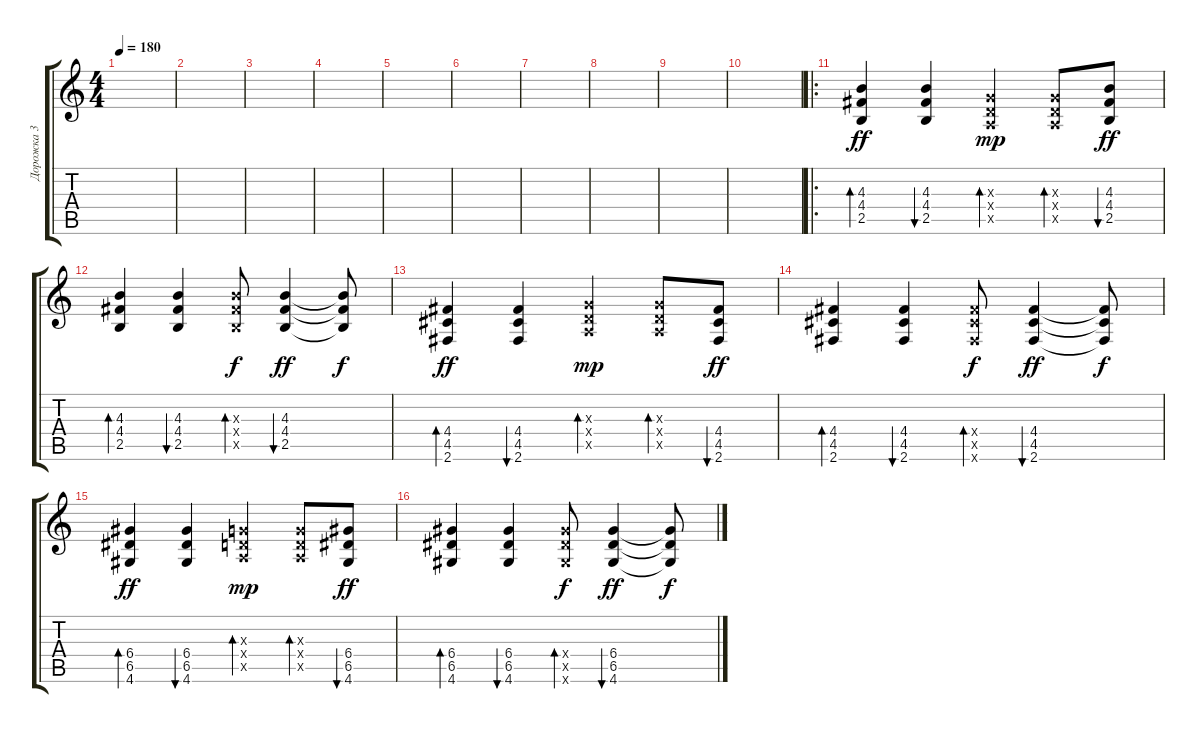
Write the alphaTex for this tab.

\track ("Дорожка 3" "Дорожка 3") {instrument overdrivenguitar}
\staff {score tabs}
\tuning (E4 B3 G3 D3 A2 E2) {hide}
\ts (4 4)
\tempo 180
\clef g2
\ks c
|
|
|
|
|
|
|
|
|
|
\ro
(4.3 4.4 2.5).4{bd 30 dy ff} (4.3 4.4 2.5).4{bu 30} (0.3{x} 0.4{x} 0.5{x}).4{bd 30 dy mp} (0.3{x} 0.4{x} 0.5{x}).8{bd 30} (4.3 4.4 2.5).8{bu 30 dy ff} |
(4.3 4.4 2.5).4{bd 30} (4.3 4.4 2.5).4{bu 30} (4.3{x} 4.4{x} 2.5{x}).8{bd 30 dy f} (4.3 4.4 2.5).4{bu 30 dy ff} (4.3{t} 4.4{t} 2.5{t}).8{dy f} |
(4.4 4.5 2.6).4{bd 30 dy ff} (4.4 4.5 2.6).4{bu 30} (0.3{x} 0.4{x} 0.5{x}).4{bd 30 dy mp} (0.3{x} 0.4{x} 0.5{x}).8{bd 30} (4.4 4.5 2.6).8{bu 30 dy ff} |
(4.4 4.5 2.6).4{bd 30} (4.4 4.5 2.6).4{bu 30} (4.4{x} 4.5{x} 2.6{x}).8{bd 30 dy f} (4.4 4.5 2.6).4{bu 30 dy ff} (4.4{t} 4.5{t} 2.6{t}).8{dy f} |
(6.4 6.5 4.6).4{bd 30 dy ff} (6.4 6.5 4.6).4{bu 30} (0.3{x} 0.4{x} 0.5{x}).4{bd 30 dy mp} (0.3{x} 0.4{x} 0.5{x}).8{bd 30} (6.4 6.5 4.6).8{bu 30 dy ff} |
(6.4 6.5 4.6).4{bd 30} (6.4 6.5 4.6).4{bu 30} (6.4{x} 6.5{x} 4.6{x}).8{bd 30 dy f} (6.4 6.5 4.6).4{bu 30 dy ff} (6.4{t} 6.5{t} 4.6{t}).8{dy f}
